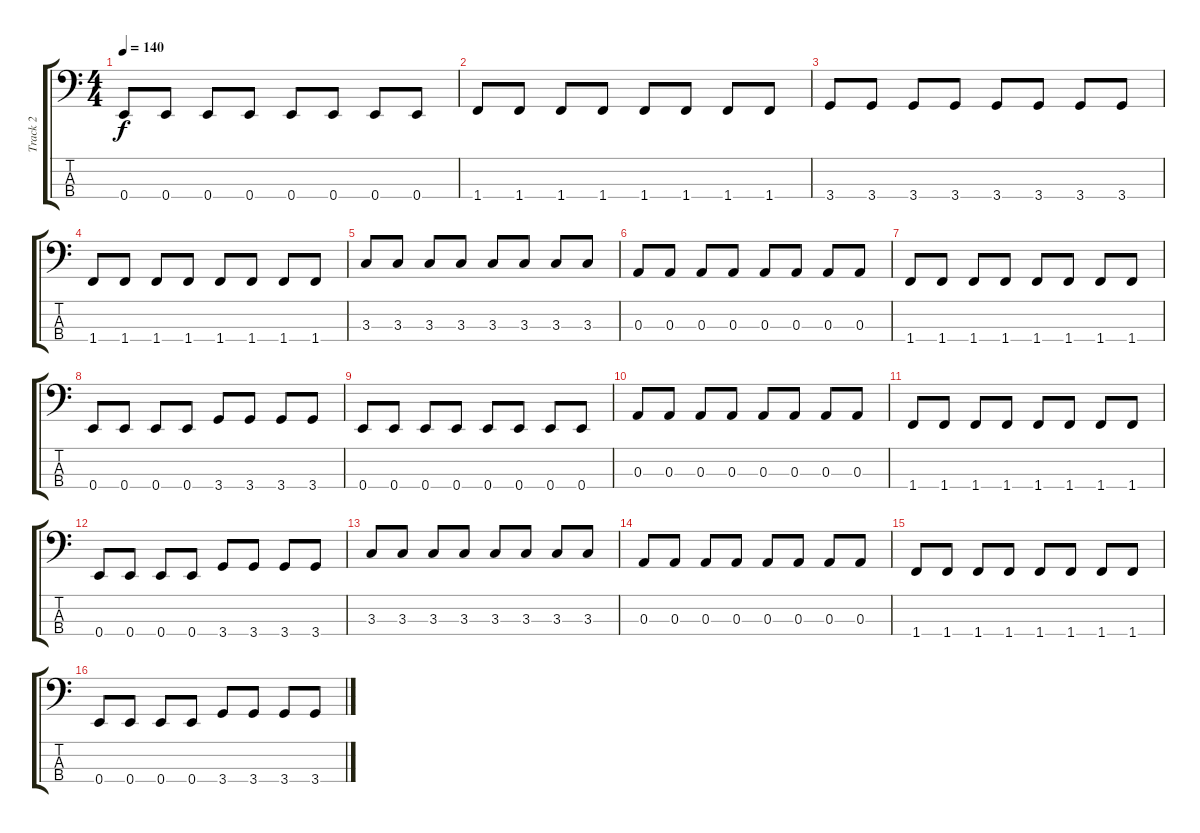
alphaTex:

\track ("Track 2" "Track 2") {instrument acousticguitarsteel}
\staff {score tabs}
\tuning (G2 D2 A1 E1) {hide}
\ts (4 4)
\tempo 140
\clef f4
\ks c
0.4.8{dy f} 0.4.8 0.4.8 0.4.8 0.4.8 0.4.8 0.4.8 0.4.8 |
1.4.8 1.4.8 1.4.8 1.4.8 1.4.8 1.4.8 1.4.8 1.4.8 |
3.4.8 3.4.8 3.4.8 3.4.8 3.4.8 3.4.8 3.4.8 3.4.8 |
1.4.8 1.4.8 1.4.8 1.4.8 1.4.8 1.4.8 1.4.8 1.4.8 |
3.3.8 3.3.8 3.3.8 3.3.8 3.3.8 3.3.8 3.3.8 3.3.8 |
0.3.8 0.3.8 0.3.8 0.3.8 0.3.8 0.3.8 0.3.8 0.3.8 |
1.4.8 1.4.8 1.4.8 1.4.8 1.4.8 1.4.8 1.4.8 1.4.8 |
0.4.8 0.4.8 0.4.8 0.4.8 3.4.8 3.4.8 3.4.8 3.4.8 |
0.4.8 0.4.8 0.4.8 0.4.8 0.4.8 0.4.8 0.4.8 0.4.8 |
0.3.8 0.3.8 0.3.8 0.3.8 0.3.8 0.3.8 0.3.8 0.3.8 |
1.4.8 1.4.8 1.4.8 1.4.8 1.4.8 1.4.8 1.4.8 1.4.8 |
0.4.8 0.4.8 0.4.8 0.4.8 3.4.8 3.4.8 3.4.8 3.4.8 |
3.3.8 3.3.8 3.3.8 3.3.8 3.3.8 3.3.8 3.3.8 3.3.8 |
0.3.8 0.3.8 0.3.8 0.3.8 0.3.8 0.3.8 0.3.8 0.3.8 |
1.4.8 1.4.8 1.4.8 1.4.8 1.4.8 1.4.8 1.4.8 1.4.8 |
0.4.8 0.4.8 0.4.8 0.4.8 3.4.8 3.4.8 3.4.8 3.4.8
